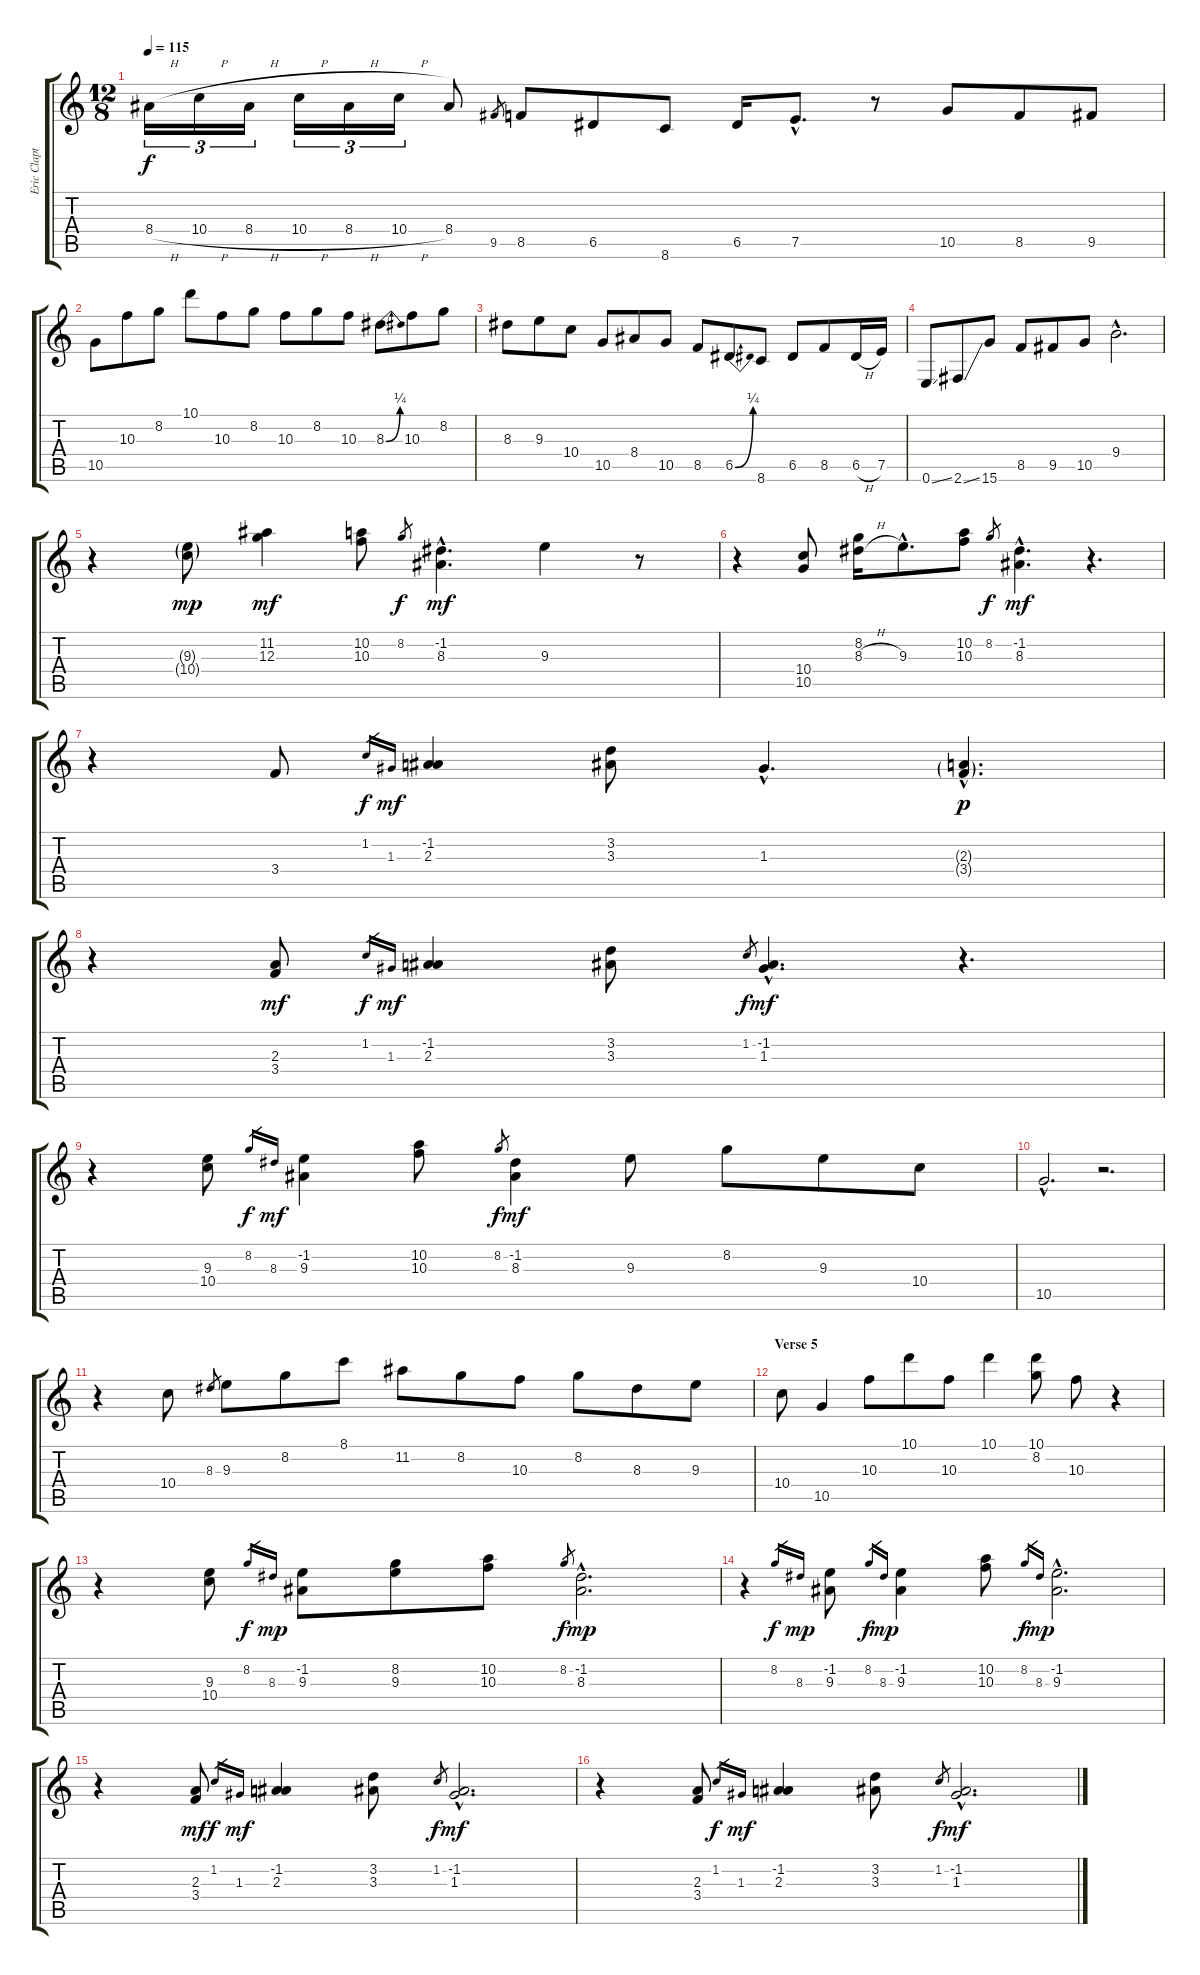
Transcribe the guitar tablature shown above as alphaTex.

\track ("Eric Clapton Lead Guitar" "Eric Clapt") {instrument electricguitarclean}
\staff {score tabs}
\tuning (E4 B3 G3 D3 A2 E2) {hide}
\ts (12 8)
\tempo 115
\clef g2
\ks c
8.4{h}.16{tu (3 2) dy f} 10.4{h}.16{tu (3 2)} 8.4{h}.16{tu (3 2)} 10.4{h}.16{tu (3 2)} 8.4{h}.16{tu (3 2)} 10.4{h}.16{tu (3 2)} 8.4.8 9.5.8{gr} 8.5.8 6.5.8 8.6.8 6.5.16 7.5{hac}.8{d} r.8 10.5.8 8.5.8 9.5.8 |
10.5.8 10.3.8 8.2.8 10.1.8 10.3.8 8.2.8 10.3.8 8.2.8 10.3.8 8.3{be (bend 0 0 60 1)}.8 10.3.8 8.2.8 |
8.3.8 9.3.8 10.4.8 10.5.8 8.4.8 10.5.8 8.5.8 6.5{be (bend 0 0 60 1)}.8 8.6.8 6.5.8 8.5.8 6.5{h}.16 7.5.16 |
0.6{ss}.8 2.6{ss}.8 15.6.8 8.5.8 9.5.8 10.5.8 9.4{hac}.2{d} |
r.4 (9.3{g} 10.4{g}).8{dy mp} (11.2 12.3).4{dy mf} (10.2 10.3).8 8.2.8{gr dy f} (-1.2{hac} 8.3{hac}).4{d dy mf} 9.3.4 r.8 |
r.4 (10.4 10.5).8 (8.2 8.3{h}).16 9.3{hac}.8{d} (10.2 10.3).8 8.2.8{gr dy f} (-1.2{hac} 8.3{hac}).4{d dy mf} r.4{d} |
r.4 3.4.8 1.2.16{gr dy f} 1.3.16{gr dy mf} (-1.2 2.3).4 (3.2 3.3).8 1.3{hac}.4{d} (2.3{g hac} 3.4{g hac}).4{d dy p} |
r.4 (2.3 3.4).8{dy mf} 1.2.16{gr dy f} 1.3.16{gr dy mf} (-1.2 2.3).4 (3.2 3.3).8 1.2.8{gr dy f} (-1.2{hac} 1.3{hac}).4{d dy mf} r.4{d} |
r.4 (9.3 10.4).8 8.2.16{gr dy f} 8.3.16{gr dy mf} (-1.2 9.3).4 (10.2 10.3).8 8.2.8{gr dy f} (-1.2 8.3).4{dy mf} 9.3.8 8.2.8 9.3.8 10.4.8 |
10.5{hac}.2{d} r.2{d} |
r.4 10.4.8 8.3.8{gr} 9.3.8 8.2.8 8.1.8 11.2.8 8.2.8 10.3.8 8.2.8 8.3.8 9.3.8 |
\section ("" "Verse 5")
10.4.8 10.5.4 10.3.8 10.1.8 10.3.8 10.1.4 (10.1 8.2).8 10.3.8 r.4 |
r.4 (9.3 10.4).8 8.2.16{gr dy f} 8.3.16{gr dy mp} (-1.2 9.3).8 (8.2 9.3).8 (10.2 10.3).8 8.2.8{gr dy f} (-1.2{hac} 8.3{hac}).2{d dy mp} |
r.4 8.2.16{gr dy f} 8.3.16{gr dy mp} (-1.2 9.3).8 8.2.16{gr dy f} 8.3.16{gr dy mp} (-1.2 9.3).4 (10.2 10.3).8 8.2.16{gr dy f} 8.3.16{gr dy mp} (-1.2{hac} 9.3{hac}).2{d} |
r.4 (2.3 3.4).8{dy mf} 1.2.16{gr dy f} 1.3.16{gr dy mf} (-1.2 2.3).4 (3.2 3.3).8 1.2.8{gr dy f} (-1.2{hac} 1.3{hac}).2{d dy mf} |
r.4 (2.3 3.4).8 1.2.16{gr dy f} 1.3.16{gr dy mf} (-1.2 2.3).4 (3.2 3.3).8 1.2.8{gr dy f} (-1.2{hac} 1.3{hac}).2{d dy mf}
